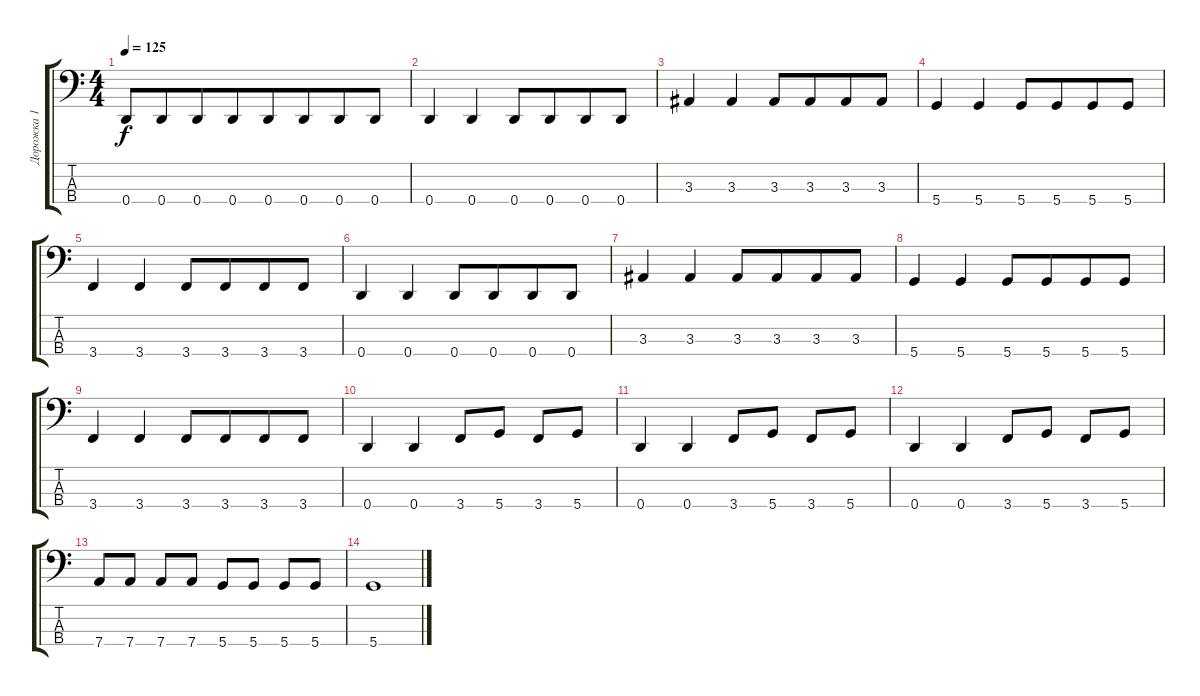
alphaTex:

\track ("Дорожка 1" "Дорожка 1") {instrument acousticbass}
\staff {score tabs}
\tuning (F2 C2 G1 D1) {hide}
\ts (4 4)
\tempo 125
\clef f4
\ks c
0.4.8{dy f} 0.4.8{beam merge} 0.4.8 0.4.8{beam merge} 0.4.8 0.4.8{beam merge} 0.4.8 0.4.8 |
0.4.4 0.4.4 0.4.8 0.4.8{beam merge} 0.4.8 0.4.8 |
3.3.4 3.3.4 3.3.8 3.3.8{beam merge} 3.3.8 3.3.8 |
5.4.4 5.4.4 5.4.8 5.4.8{beam merge} 5.4.8 5.4.8 |
3.4.4 3.4.4 3.4.8 3.4.8{beam merge} 3.4.8 3.4.8 |
0.4.4 0.4.4 0.4.8 0.4.8{beam merge} 0.4.8 0.4.8 |
3.3.4 3.3.4 3.3.8 3.3.8{beam merge} 3.3.8 3.3.8 |
5.4.4 5.4.4 5.4.8 5.4.8{beam merge} 5.4.8 5.4.8 |
3.4.4 3.4.4 3.4.8 3.4.8{beam merge} 3.4.8 3.4.8 |
0.4.4 0.4.4 3.4.8 5.4.8 3.4.8 5.4.8 |
0.4.4 0.4.4 3.4.8 5.4.8 3.4.8 5.4.8 |
0.4.4 0.4.4 3.4.8 5.4.8 3.4.8 5.4.8 |
7.4.8 7.4.8 7.4.8 7.4.8 5.4.8 5.4.8 5.4.8 5.4.8 |
5.4.1
